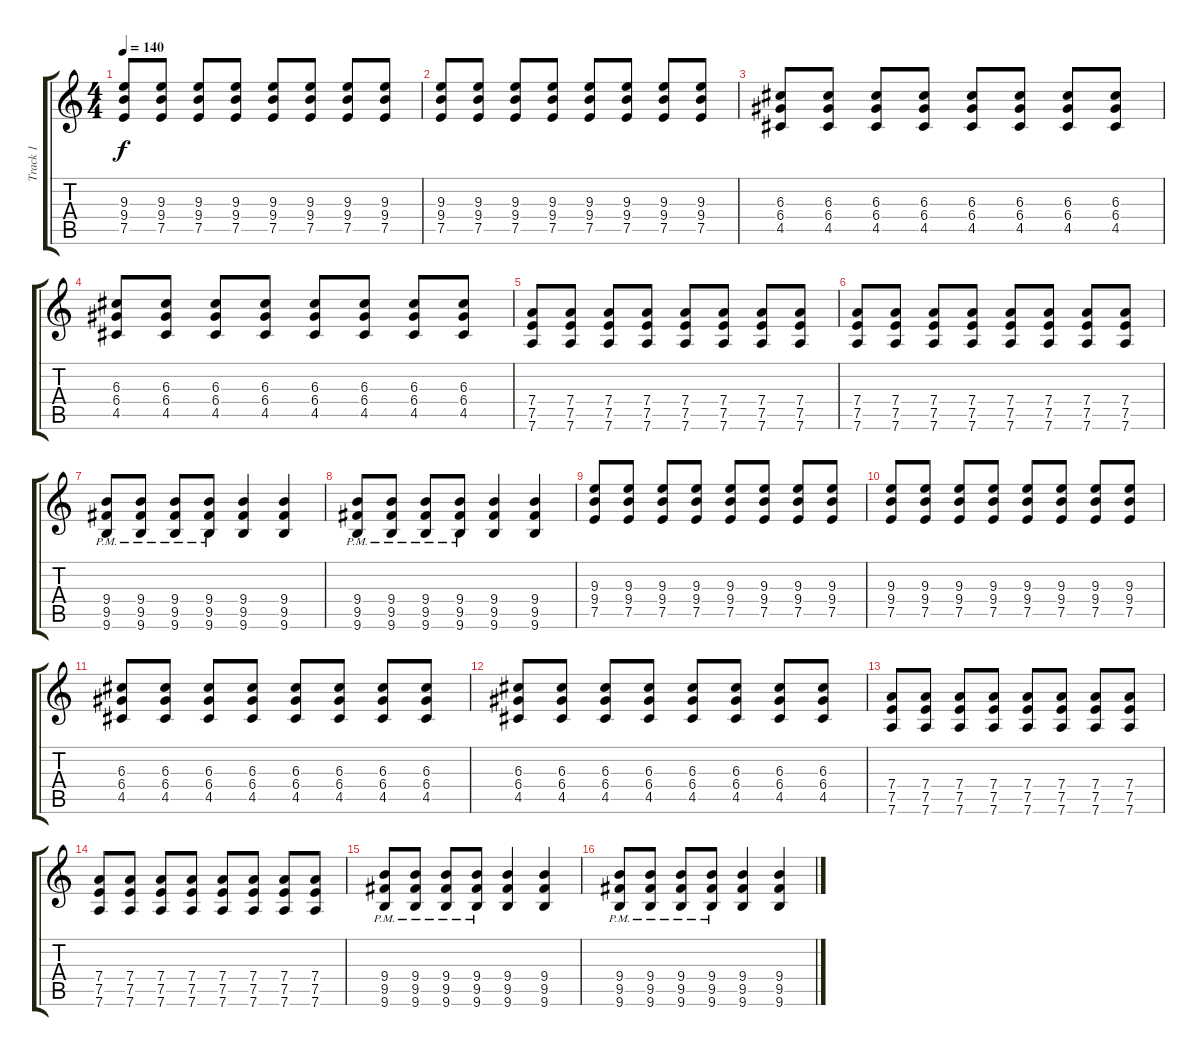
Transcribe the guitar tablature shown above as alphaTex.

\track ("Track 1" "Track 1") {instrument distortionguitar}
\staff {score tabs}
\tuning (E4 B3 G3 D3 A2 D2) {hide}
\ts (4 4)
\tempo 140
\clef g2
\ks c
(9.3 9.4 7.5).8{dy f} (9.3 9.4 7.5).8 (9.3 9.4 7.5).8 (9.3 9.4 7.5).8 (9.3 9.4 7.5).8 (9.3 9.4 7.5).8 (9.3 9.4 7.5).8 (9.3 9.4 7.5).8 |
(9.3 9.4 7.5).8 (9.3 9.4 7.5).8 (9.3 9.4 7.5).8 (9.3 9.4 7.5).8 (9.3 9.4 7.5).8 (9.3 9.4 7.5).8 (9.3 9.4 7.5).8 (9.3 9.4 7.5).8 |
(6.3 6.4 4.5).8 (6.3 6.4 4.5).8 (6.3 6.4 4.5).8 (6.3 6.4 4.5).8 (6.3 6.4 4.5).8 (6.3 6.4 4.5).8 (6.3 6.4 4.5).8 (6.3 6.4 4.5).8 |
(6.3 6.4 4.5).8 (6.3 6.4 4.5).8 (6.3 6.4 4.5).8 (6.3 6.4 4.5).8 (6.3 6.4 4.5).8 (6.3 6.4 4.5).8 (6.3 6.4 4.5).8 (6.3 6.4 4.5).8 |
(7.4 7.5 7.6).8 (7.4 7.5 7.6).8 (7.4 7.5 7.6).8 (7.4 7.5 7.6).8 (7.4 7.5 7.6).8 (7.4 7.5 7.6).8 (7.4 7.5 7.6).8 (7.4 7.5 7.6).8 |
(7.4 7.5 7.6).8 (7.4 7.5 7.6).8 (7.4 7.5 7.6).8 (7.4 7.5 7.6).8 (7.4 7.5 7.6).8 (7.4 7.5 7.6).8 (7.4 7.5 7.6).8 (7.4 7.5 7.6).8 |
(9.4{pm} 9.5{pm} 9.6{pm}).8 (9.4{pm} 9.5{pm} 9.6{pm}).8 (9.4{pm} 9.5{pm} 9.6{pm}).8 (9.4{pm} 9.5{pm} 9.6{pm}).8 (9.4 9.5 9.6).4 (9.4 9.5 9.6).4 |
(9.4{pm} 9.5{pm} 9.6{pm}).8 (9.4{pm} 9.5{pm} 9.6{pm}).8 (9.4{pm} 9.5{pm} 9.6{pm}).8 (9.4{pm} 9.5{pm} 9.6{pm}).8 (9.4 9.5 9.6).4 (9.4 9.5 9.6).4 |
(9.3 9.4 7.5).8 (9.3 9.4 7.5).8 (9.3 9.4 7.5).8 (9.3 9.4 7.5).8 (9.3 9.4 7.5).8 (9.3 9.4 7.5).8 (9.3 9.4 7.5).8 (9.3 9.4 7.5).8 |
(9.3 9.4 7.5).8 (9.3 9.4 7.5).8 (9.3 9.4 7.5).8 (9.3 9.4 7.5).8 (9.3 9.4 7.5).8 (9.3 9.4 7.5).8 (9.3 9.4 7.5).8 (9.3 9.4 7.5).8 |
(6.3 6.4 4.5).8 (6.3 6.4 4.5).8 (6.3 6.4 4.5).8 (6.3 6.4 4.5).8 (6.3 6.4 4.5).8 (6.3 6.4 4.5).8 (6.3 6.4 4.5).8 (6.3 6.4 4.5).8 |
(6.3 6.4 4.5).8 (6.3 6.4 4.5).8 (6.3 6.4 4.5).8 (6.3 6.4 4.5).8 (6.3 6.4 4.5).8 (6.3 6.4 4.5).8 (6.3 6.4 4.5).8 (6.3 6.4 4.5).8 |
(7.4 7.5 7.6).8 (7.4 7.5 7.6).8 (7.4 7.5 7.6).8 (7.4 7.5 7.6).8 (7.4 7.5 7.6).8 (7.4 7.5 7.6).8 (7.4 7.5 7.6).8 (7.4 7.5 7.6).8 |
(7.4 7.5 7.6).8 (7.4 7.5 7.6).8 (7.4 7.5 7.6).8 (7.4 7.5 7.6).8 (7.4 7.5 7.6).8 (7.4 7.5 7.6).8 (7.4 7.5 7.6).8 (7.4 7.5 7.6).8 |
(9.4{pm} 9.5{pm} 9.6{pm}).8 (9.4{pm} 9.5{pm} 9.6{pm}).8 (9.4{pm} 9.5{pm} 9.6{pm}).8 (9.4{pm} 9.5{pm} 9.6{pm}).8 (9.4 9.5 9.6).4 (9.4 9.5 9.6).4 |
(9.4{pm} 9.5{pm} 9.6{pm}).8 (9.4{pm} 9.5{pm} 9.6{pm}).8 (9.4{pm} 9.5{pm} 9.6{pm}).8 (9.4{pm} 9.5{pm} 9.6{pm}).8 (9.4 9.5 9.6).4 (9.4 9.5 9.6).4
